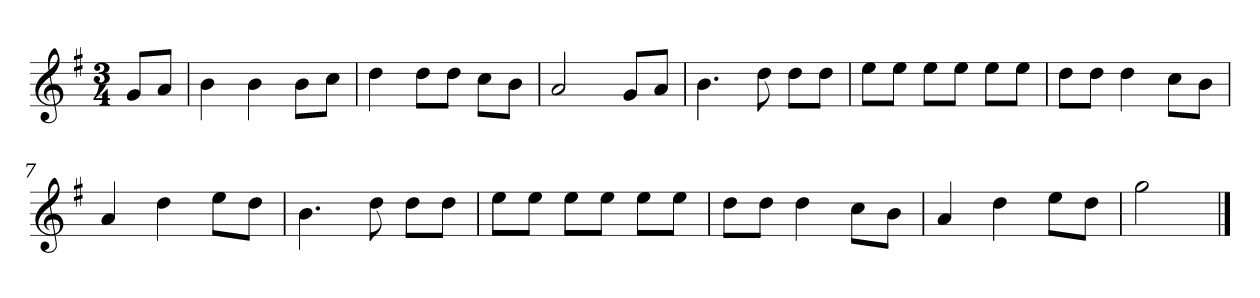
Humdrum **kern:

**kern
*part1
*staff1
*k[f#]
*M3/4
*MM120
=
8gL
8aJ
=1
4b
4b
8bL
8ccJ
=2
4dd
8ddL
8ddJ
8ccL
8bJ
=3
2a
8gL
8aJ
=4
4.b
8dd
8ddL
8ddJ
=5
8eeL
8eeJ
8eeL
8eeJ
8eeL
8eeJ
=6
8ddL
8ddJ
4dd
8ccL
8bJ
=7
4a
4dd
8eeL
8ddJ
=8
4.b
8dd
8ddL
8ddJ
=9
8eeL
8eeJ
8eeL
8eeJ
8eeL
8eeJ
=10
8ddL
8ddJ
4dd
8ccL
8bJ
=11
4a
4dd
8eeL
8ddJ
=12
2gg
==
*-
